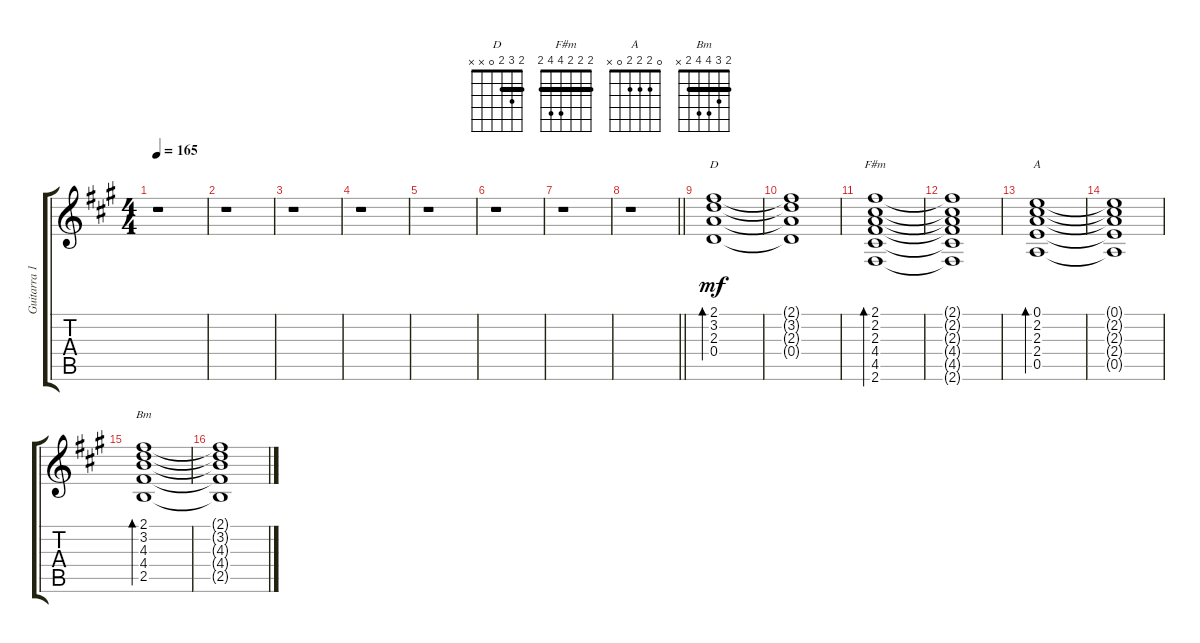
\track ("Guitarra 1" "Guitarra 1") {instrument acousticguitarsteel}
\staff {score tabs}
\tuning (E4 B3 G3 D3 A2 E2) {hide}
\chord ("D" 2 3 2 0 x x) {barre 2}
\chord ("F#m" 2 2 2 4 4 2) {barre 2}
\chord ("A" 0 2 2 2 0 x)
\chord ("Bm" 2 3 4 4 2 x) {barre 2}
\ts (4 4)
\tempo 165
\clef g2
\ks a
r.1{dy mf} |
r.1 |
r.1 |
r.1 |
r.1 |
r.1 |
r.1 |
\barLineRight lightlight
r.1 |
(2.1 3.2 2.3 0.4).1{bd 240 ch "D"} |
(2.1{t} 3.2{t} 2.3{t} 0.4{t}).1 |
(2.1 2.2 2.3 4.4 4.5 2.6).1{bd 240 ch "F#m"} |
(2.1{t} 2.2{t} 2.3{t} 4.4{t} 4.5{t} 2.6{t}).1 |
(0.1 2.2 2.3 2.4 0.5).1{bd 240 ch "A"} |
(0.1{t} 2.2{t} 2.3{t} 2.4{t} 0.5{t}).1 |
(2.1 3.2 4.3 4.4 2.5).1{bd 240 ch "Bm"} |
(2.1{t} 3.2{t} 4.3{t} 4.4{t} 2.5{t}).1
